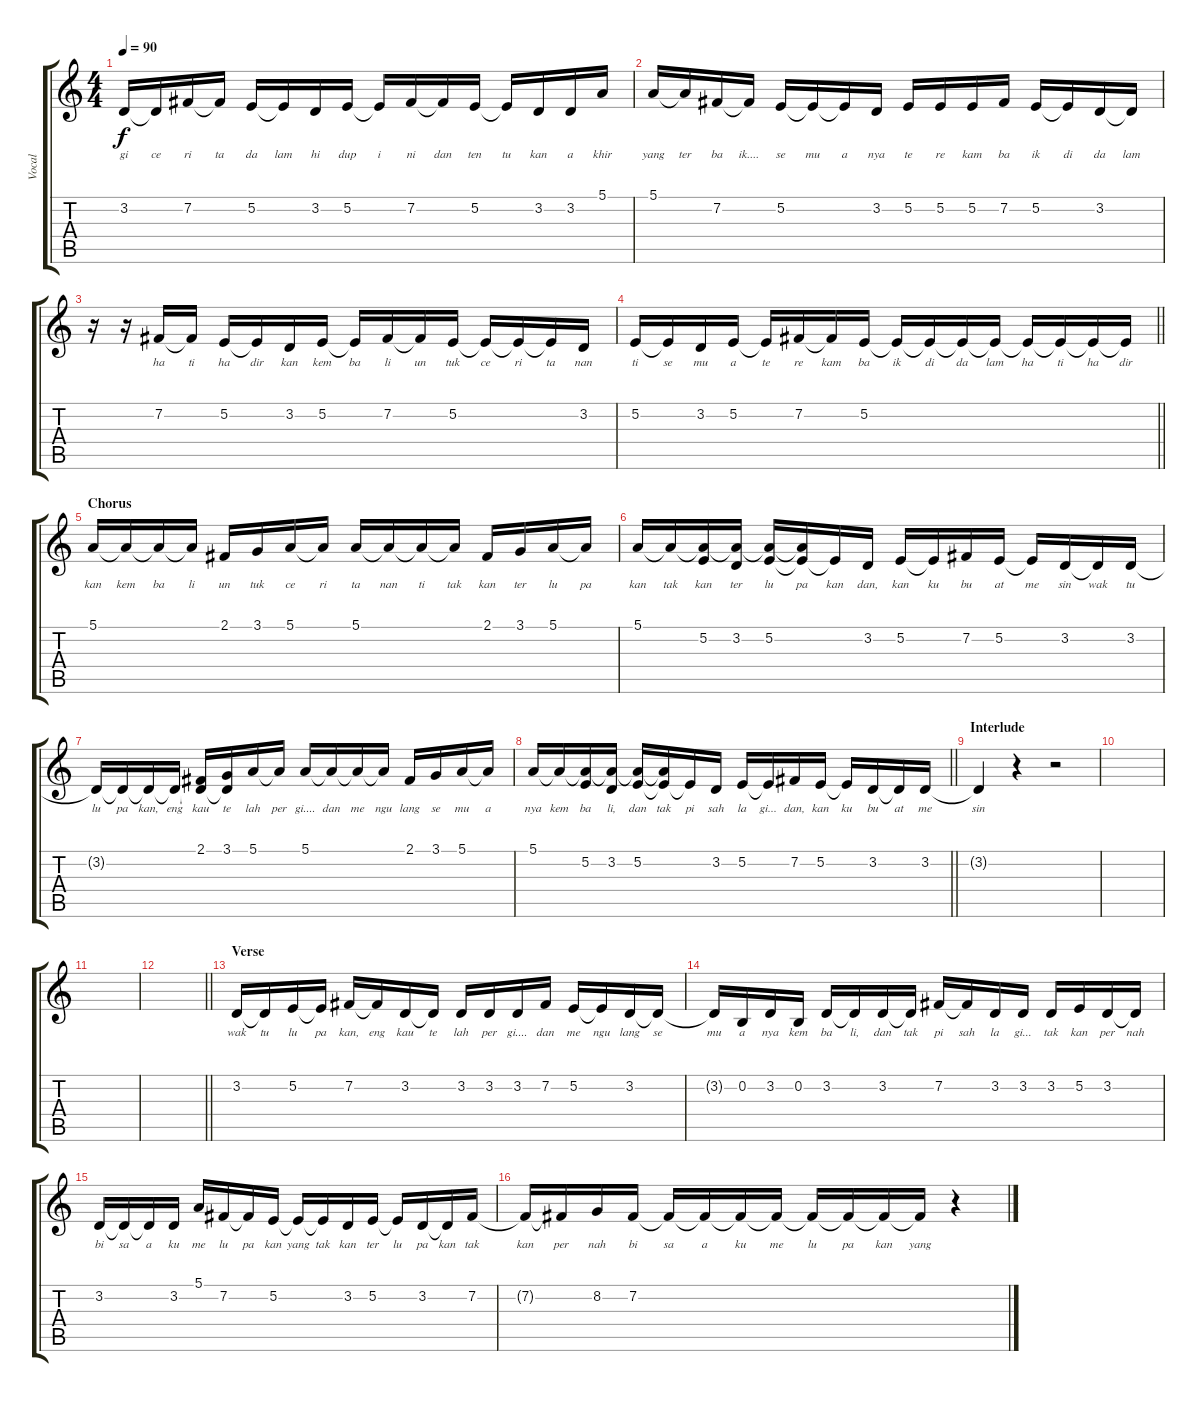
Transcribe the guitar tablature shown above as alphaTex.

\track ("Vocal" "Vocal") {instrument sopranosax}
\staff {score tabs}
\tuning (E4 B3 G3 D3 A2 E2) {hide}
\ts (4 4)
\tempo 90
\clef g2
\ks c
3.2{t}.16{lyrics (0 "gi") lyrics (1 "") lyrics (2 "") lyrics (3 "") lyrics (4 "") dy f} 3.2{t}.16{lyrics (0 "ce") lyrics (1 "") lyrics (2 "") lyrics (3 "") lyrics (4 "")} 7.2.16{lyrics (0 "ri") lyrics (1 "") lyrics (2 "") lyrics (3 "") lyrics (4 "")} 7.2{t}.16{lyrics (0 "ta") lyrics (1 "") lyrics (2 "") lyrics (3 "") lyrics (4 "")} 5.2.16{lyrics (0 "da") lyrics (1 "") lyrics (2 "") lyrics (3 "") lyrics (4 "")} 5.2{t}.16{lyrics (0 "lam") lyrics (1 "") lyrics (2 "") lyrics (3 "") lyrics (4 "")} 3.2.16{lyrics (0 "hi") lyrics (1 "") lyrics (2 "") lyrics (3 "") lyrics (4 "")} 5.2.16{lyrics (0 "dup") lyrics (1 "") lyrics (2 "") lyrics (3 "") lyrics (4 "")} 5.2{t}.16{lyrics (0 "i") lyrics (1 "") lyrics (2 "") lyrics (3 "") lyrics (4 "")} 7.2.16{lyrics (0 "ni") lyrics (1 "") lyrics (2 "") lyrics (3 "") lyrics (4 "")} 7.2{t}.16{lyrics (0 "dan") lyrics (1 "") lyrics (2 "") lyrics (3 "") lyrics (4 "")} 5.2.16{lyrics (0 "ten") lyrics (1 "") lyrics (2 "") lyrics (3 "") lyrics (4 "")} 5.2{t}.16{lyrics (0 "tu") lyrics (1 "") lyrics (2 "") lyrics (3 "") lyrics (4 "")} 3.2.16{lyrics (0 "kan") lyrics (1 "") lyrics (2 "") lyrics (3 "") lyrics (4 "")} 3.2.16{lyrics (0 "a") lyrics (1 "") lyrics (2 "") lyrics (3 "") lyrics (4 "")} 5.1.16{lyrics (0 "khir") lyrics (1 "") lyrics (2 "") lyrics (3 "") lyrics (4 "")} |
5.1.16{lyrics (0 "yang") lyrics (1 "") lyrics (2 "") lyrics (3 "") lyrics (4 "")} 5.1{t}.16{lyrics (0 "ter") lyrics (1 "") lyrics (2 "") lyrics (3 "") lyrics (4 "")} 7.2.16{lyrics (0 "ba") lyrics (1 "") lyrics (2 "") lyrics (3 "") lyrics (4 "")} 7.2{t}.16{lyrics (0 "ik....") lyrics (1 "") lyrics (2 "") lyrics (3 "") lyrics (4 "")} 5.2.16{lyrics (0 "se") lyrics (1 "") lyrics (2 "") lyrics (3 "") lyrics (4 "")} 5.2{t}.16{lyrics (0 "mu") lyrics (1 "") lyrics (2 "") lyrics (3 "") lyrics (4 "")} 5.2{t}.16{lyrics (0 "a") lyrics (1 "") lyrics (2 "") lyrics (3 "") lyrics (4 "")} 3.2.16{lyrics (0 "nya") lyrics (1 "") lyrics (2 "") lyrics (3 "") lyrics (4 "")} 5.2.16{lyrics (0 "te") lyrics (1 "") lyrics (2 "") lyrics (3 "") lyrics (4 "")} 5.2.16{lyrics (0 "re") lyrics (1 "") lyrics (2 "") lyrics (3 "") lyrics (4 "")} 5.2.16{lyrics (0 "kam") lyrics (1 "") lyrics (2 "") lyrics (3 "") lyrics (4 "")} 7.2.16{lyrics (0 "ba") lyrics (1 "") lyrics (2 "") lyrics (3 "") lyrics (4 "")} 5.2.16{lyrics (0 "ik") lyrics (1 "") lyrics (2 "") lyrics (3 "") lyrics (4 "")} 5.2{t}.16{lyrics (0 "di") lyrics (1 "") lyrics (2 "") lyrics (3 "") lyrics (4 "")} 3.2.16{lyrics (0 "da") lyrics (1 "") lyrics (2 "") lyrics (3 "") lyrics (4 "")} 3.2{t}.16{lyrics (0 "lam") lyrics (1 "") lyrics (2 "") lyrics (3 "") lyrics (4 "")} |
r.16 r.16 7.2.16{lyrics (0 "ha") lyrics (1 "") lyrics (2 "") lyrics (3 "") lyrics (4 "")} 7.2{t}.16{lyrics (0 "ti") lyrics (1 "") lyrics (2 "") lyrics (3 "") lyrics (4 "")} 5.2.16{lyrics (0 "ha") lyrics (1 "") lyrics (2 "") lyrics (3 "") lyrics (4 "")} 5.2{t}.16{lyrics (0 "dir") lyrics (1 "") lyrics (2 "") lyrics (3 "") lyrics (4 "")} 3.2.16{lyrics (0 "kan") lyrics (1 "") lyrics (2 "") lyrics (3 "") lyrics (4 "")} 5.2.16{lyrics (0 "kem") lyrics (1 "") lyrics (2 "") lyrics (3 "") lyrics (4 "")} 5.2{t}.16{lyrics (0 "ba") lyrics (1 "") lyrics (2 "") lyrics (3 "") lyrics (4 "")} 7.2.16{lyrics (0 "li") lyrics (1 "") lyrics (2 "") lyrics (3 "") lyrics (4 "")} 7.2{t}.16{lyrics (0 "un") lyrics (1 "") lyrics (2 "") lyrics (3 "") lyrics (4 "")} 5.2.16{lyrics (0 "tuk") lyrics (1 "") lyrics (2 "") lyrics (3 "") lyrics (4 "")} 5.2{t}.16{lyrics (0 "ce") lyrics (1 "") lyrics (2 "") lyrics (3 "") lyrics (4 "")} 5.2{t}.16{lyrics (0 "ri") lyrics (1 "") lyrics (2 "") lyrics (3 "") lyrics (4 "")} 5.2{t}.16{lyrics (0 "ta") lyrics (1 "") lyrics (2 "") lyrics (3 "") lyrics (4 "")} 3.2.16{lyrics (0 "nan") lyrics (1 "") lyrics (2 "") lyrics (3 "") lyrics (4 "")} |
\barLineRight lightlight
5.2.16{lyrics (0 "ti") lyrics (1 "") lyrics (2 "") lyrics (3 "") lyrics (4 "")} 5.2{t}.16{lyrics (0 "se") lyrics (1 "") lyrics (2 "") lyrics (3 "") lyrics (4 "")} 3.2.16{lyrics (0 "mu") lyrics (1 "") lyrics (2 "") lyrics (3 "") lyrics (4 "")} 5.2.16{lyrics (0 "a") lyrics (1 "") lyrics (2 "") lyrics (3 "") lyrics (4 "")} 5.2{t}.16{lyrics (0 "te") lyrics (1 "") lyrics (2 "") lyrics (3 "") lyrics (4 "")} 7.2.16{lyrics (0 "re") lyrics (1 "") lyrics (2 "") lyrics (3 "") lyrics (4 "")} 7.2{t}.16{lyrics (0 "kam") lyrics (1 "") lyrics (2 "") lyrics (3 "") lyrics (4 "")} 5.2.16{lyrics (0 "ba") lyrics (1 "") lyrics (2 "") lyrics (3 "") lyrics (4 "")} 5.2{t}.16{lyrics (0 "ik") lyrics (1 "") lyrics (2 "") lyrics (3 "") lyrics (4 "")} 5.2{t}.16{lyrics (0 "di") lyrics (1 "") lyrics (2 "") lyrics (3 "") lyrics (4 "")} 5.2{t}.16{lyrics (0 "da") lyrics (1 "") lyrics (2 "") lyrics (3 "") lyrics (4 "")} 5.2{t}.16{lyrics (0 "lam") lyrics (1 "") lyrics (2 "") lyrics (3 "") lyrics (4 "")} 5.2{t}.16{lyrics (0 "ha") lyrics (1 "") lyrics (2 "") lyrics (3 "") lyrics (4 "")} 5.2{t}.16{lyrics (0 "ti") lyrics (1 "") lyrics (2 "") lyrics (3 "") lyrics (4 "")} 5.2{t}.16{lyrics (0 "ha") lyrics (1 "") lyrics (2 "") lyrics (3 "") lyrics (4 "")} 5.2{t}.16{lyrics (0 "dir") lyrics (1 "") lyrics (2 "") lyrics (3 "") lyrics (4 "")} |
\section ("" "Chorus")
5.1.16{lyrics (0 "kan") lyrics (1 "") lyrics (2 "") lyrics (3 "") lyrics (4 "")} 5.1{t}.16{lyrics (0 "kem") lyrics (1 "") lyrics (2 "") lyrics (3 "") lyrics (4 "")} 5.1{t}.16{lyrics (0 "ba") lyrics (1 "") lyrics (2 "") lyrics (3 "") lyrics (4 "")} 5.1{t}.16{lyrics (0 "li") lyrics (1 "") lyrics (2 "") lyrics (3 "") lyrics (4 "")} 2.1.16{lyrics (0 "un") lyrics (1 "") lyrics (2 "") lyrics (3 "") lyrics (4 "")} 3.1.16{lyrics (0 "tuk") lyrics (1 "") lyrics (2 "") lyrics (3 "") lyrics (4 "")} 5.1.16{lyrics (0 "ce") lyrics (1 "") lyrics (2 "") lyrics (3 "") lyrics (4 "")} 5.1{t}.16{lyrics (0 "ri") lyrics (1 "") lyrics (2 "") lyrics (3 "") lyrics (4 "")} 5.1.16{lyrics (0 "ta") lyrics (1 "") lyrics (2 "") lyrics (3 "") lyrics (4 "")} 5.1{t}.16{lyrics (0 "nan") lyrics (1 "") lyrics (2 "") lyrics (3 "") lyrics (4 "")} 5.1{t}.16{lyrics (0 "ti") lyrics (1 "") lyrics (2 "") lyrics (3 "") lyrics (4 "")} 5.1{t}.16{lyrics (0 "tak") lyrics (1 "") lyrics (2 "") lyrics (3 "") lyrics (4 "")} 2.1.16{lyrics (0 "kan") lyrics (1 "") lyrics (2 "") lyrics (3 "") lyrics (4 "")} 3.1.16{lyrics (0 "ter") lyrics (1 "") lyrics (2 "") lyrics (3 "") lyrics (4 "")} 5.1.16{lyrics (0 "lu") lyrics (1 "") lyrics (2 "") lyrics (3 "") lyrics (4 "")} 5.1{t}.16{lyrics (0 "pa") lyrics (1 "") lyrics (2 "") lyrics (3 "") lyrics (4 "")} |
5.1.16{lyrics (0 "kan") lyrics (1 "") lyrics (2 "") lyrics (3 "") lyrics (4 "")} 5.1{t}.16{lyrics (0 "tak") lyrics (1 "") lyrics (2 "") lyrics (3 "") lyrics (4 "")} (5.1{t} 5.2).16{lyrics (0 "kan") lyrics (1 "") lyrics (2 "") lyrics (3 "") lyrics (4 "")} (5.1{t} 3.2).16{lyrics (0 "ter") lyrics (1 "") lyrics (2 "") lyrics (3 "") lyrics (4 "")} (5.1{t} 5.2).16{lyrics (0 "lu") lyrics (1 "") lyrics (2 "") lyrics (3 "") lyrics (4 "")} (5.1{t} 5.2{t}).16{lyrics (0 "pa") lyrics (1 "") lyrics (2 "") lyrics (3 "") lyrics (4 "")} 5.2{t}.16{lyrics (0 "kan") lyrics (1 "") lyrics (2 "") lyrics (3 "") lyrics (4 "")} 3.2.16{lyrics (0 "dan,") lyrics (1 "") lyrics (2 "") lyrics (3 "") lyrics (4 "")} 5.2.16{lyrics (0 "kan") lyrics (1 "") lyrics (2 "") lyrics (3 "") lyrics (4 "")} 5.2{t}.16{lyrics (0 "ku") lyrics (1 "") lyrics (2 "") lyrics (3 "") lyrics (4 "")} 7.2.16{lyrics (0 "bu") lyrics (1 "") lyrics (2 "") lyrics (3 "") lyrics (4 "")} 5.2.16{lyrics (0 "at") lyrics (1 "") lyrics (2 "") lyrics (3 "") lyrics (4 "")} 5.2{t}.16{lyrics (0 "me") lyrics (1 "") lyrics (2 "") lyrics (3 "") lyrics (4 "")} 3.2.16{lyrics (0 "sin") lyrics (1 "") lyrics (2 "") lyrics (3 "") lyrics (4 "")} 3.2{t}.16{lyrics (0 "wak") lyrics (1 "") lyrics (2 "") lyrics (3 "") lyrics (4 "")} 3.2.16{lyrics (0 "tu") lyrics (1 "") lyrics (2 "") lyrics (3 "") lyrics (4 "")} |
3.2{t}.16{lyrics (0 "lu") lyrics (1 "") lyrics (2 "") lyrics (3 "") lyrics (4 "")} 3.2{t}.16{lyrics (0 "pa") lyrics (1 "") lyrics (2 "") lyrics (3 "") lyrics (4 "")} 3.2{t}.16{lyrics (0 "kan,") lyrics (1 "") lyrics (2 "") lyrics (3 "") lyrics (4 "")} 3.2{t}.16{lyrics (0 "eng") lyrics (1 "") lyrics (2 "") lyrics (3 "") lyrics (4 "")} (2.1 3.2{t}).16{lyrics (0 "kau") lyrics (1 "") lyrics (2 "") lyrics (3 "") lyrics (4 "")} (3.1 3.2{t}).16{lyrics (0 "te") lyrics (1 "") lyrics (2 "") lyrics (3 "") lyrics (4 "")} 5.1.16{lyrics (0 "lah") lyrics (1 "") lyrics (2 "") lyrics (3 "") lyrics (4 "")} 5.1{t}.16{lyrics (0 "per") lyrics (1 "") lyrics (2 "") lyrics (3 "") lyrics (4 "")} 5.1.16{lyrics (0 "gi....") lyrics (1 "") lyrics (2 "") lyrics (3 "") lyrics (4 "")} 5.1{t}.16{lyrics (0 "dan") lyrics (1 "") lyrics (2 "") lyrics (3 "") lyrics (4 "")} 5.1{t}.16{lyrics (0 "me") lyrics (1 "") lyrics (2 "") lyrics (3 "") lyrics (4 "")} 5.1{t}.16{lyrics (0 "ngu") lyrics (1 "") lyrics (2 "") lyrics (3 "") lyrics (4 "")} 2.1.16{lyrics (0 "lang") lyrics (1 "") lyrics (2 "") lyrics (3 "") lyrics (4 "")} 3.1.16{lyrics (0 "se") lyrics (1 "") lyrics (2 "") lyrics (3 "") lyrics (4 "")} 5.1.16{lyrics (0 "mu") lyrics (1 "") lyrics (2 "") lyrics (3 "") lyrics (4 "")} 5.1{t}.16{lyrics (0 "a") lyrics (1 "") lyrics (2 "") lyrics (3 "") lyrics (4 "")} |
\barLineRight lightlight
5.1.16{lyrics (0 "nya") lyrics (1 "") lyrics (2 "") lyrics (3 "") lyrics (4 "")} 5.1{t}.16{lyrics (0 "kem") lyrics (1 "") lyrics (2 "") lyrics (3 "") lyrics (4 "")} (5.1{t} 5.2).16{lyrics (0 "ba") lyrics (1 "") lyrics (2 "") lyrics (3 "") lyrics (4 "")} (5.1{t} 3.2).16{lyrics (0 "li,") lyrics (1 "") lyrics (2 "") lyrics (3 "") lyrics (4 "")} (5.1{t} 5.2).16{lyrics (0 "dan") lyrics (1 "") lyrics (2 "") lyrics (3 "") lyrics (4 "")} (5.1{t} 5.2{t}).16{lyrics (0 "tak") lyrics (1 "") lyrics (2 "") lyrics (3 "") lyrics (4 "")} 5.2{t}.16{lyrics (0 "pi") lyrics (1 "") lyrics (2 "") lyrics (3 "") lyrics (4 "")} 3.2.16{lyrics (0 "sah") lyrics (1 "") lyrics (2 "") lyrics (3 "") lyrics (4 "")} 5.2.16{lyrics (0 "la") lyrics (1 "") lyrics (2 "") lyrics (3 "") lyrics (4 "")} 5.2{t}.16{lyrics (0 "gi...") lyrics (1 "") lyrics (2 "") lyrics (3 "") lyrics (4 "")} 7.2.16{lyrics (0 "dan,") lyrics (1 "") lyrics (2 "") lyrics (3 "") lyrics (4 "")} 5.2.16{lyrics (0 "kan") lyrics (1 "") lyrics (2 "") lyrics (3 "") lyrics (4 "")} 5.2{t}.16{lyrics (0 "ku") lyrics (1 "") lyrics (2 "") lyrics (3 "") lyrics (4 "")} 3.2.16{lyrics (0 "bu") lyrics (1 "") lyrics (2 "") lyrics (3 "") lyrics (4 "")} 3.2{t}.16{lyrics (0 "at") lyrics (1 "") lyrics (2 "") lyrics (3 "") lyrics (4 "")} 3.2.16{lyrics (0 "me") lyrics (1 "") lyrics (2 "") lyrics (3 "") lyrics (4 "")} |
\section ("" "Interlude")
3.2{t}.4{lyrics (0 "sin") lyrics (1 "") lyrics (2 "") lyrics (3 "") lyrics (4 "")} r.4 r.2 |
|
|
\barLineRight lightlight
|
\section ("" "Verse")
3.2.16{lyrics (0 "wak") lyrics (1 "") lyrics (2 "") lyrics (3 "") lyrics (4 "")} 3.2{t}.16{lyrics (0 "tu") lyrics (1 "") lyrics (2 "") lyrics (3 "") lyrics (4 "")} 5.2.16{lyrics (0 "lu") lyrics (1 "") lyrics (2 "") lyrics (3 "") lyrics (4 "")} 5.2{t}.16{lyrics (0 "pa") lyrics (1 "") lyrics (2 "") lyrics (3 "") lyrics (4 "")} 7.2.16{lyrics (0 "kan,") lyrics (1 "") lyrics (2 "") lyrics (3 "") lyrics (4 "")} 7.2{t}.16{lyrics (0 "eng") lyrics (1 "") lyrics (2 "") lyrics (3 "") lyrics (4 "")} 3.2.16{lyrics (0 "kau") lyrics (1 "") lyrics (2 "") lyrics (3 "") lyrics (4 "")} 3.2{t}.16{lyrics (0 "te") lyrics (1 "") lyrics (2 "") lyrics (3 "") lyrics (4 "")} 3.2.16{lyrics (0 "lah") lyrics (1 "") lyrics (2 "") lyrics (3 "") lyrics (4 "")} 3.2.16{lyrics (0 "per") lyrics (1 "") lyrics (2 "") lyrics (3 "") lyrics (4 "")} 3.2.16{lyrics (0 "gi....") lyrics (1 "") lyrics (2 "") lyrics (3 "") lyrics (4 "")} 7.2.16{lyrics (0 "dan") lyrics (1 "") lyrics (2 "") lyrics (3 "") lyrics (4 "")} 5.2.16{lyrics (0 "me") lyrics (1 "") lyrics (2 "") lyrics (3 "") lyrics (4 "")} 5.2{t}.16{lyrics (0 "ngu") lyrics (1 "") lyrics (2 "") lyrics (3 "") lyrics (4 "")} 3.2.16{lyrics (0 "lang") lyrics (1 "") lyrics (2 "") lyrics (3 "") lyrics (4 "")} 3.2{t}.16{lyrics (0 "se") lyrics (1 "") lyrics (2 "") lyrics (3 "") lyrics (4 "")} |
3.2{t}.16{lyrics (0 "mu") lyrics (1 "") lyrics (2 "") lyrics (3 "") lyrics (4 "")} 0.2.16{lyrics (0 "a") lyrics (1 "") lyrics (2 "") lyrics (3 "") lyrics (4 "")} 3.2.16{lyrics (0 "nya") lyrics (1 "") lyrics (2 "") lyrics (3 "") lyrics (4 "")} 0.2.16{lyrics (0 "kem") lyrics (1 "") lyrics (2 "") lyrics (3 "") lyrics (4 "")} 3.2.16{lyrics (0 "ba") lyrics (1 "") lyrics (2 "") lyrics (3 "") lyrics (4 "")} 3.2{t}.16{lyrics (0 "li,") lyrics (1 "") lyrics (2 "") lyrics (3 "") lyrics (4 "")} 3.2.16{lyrics (0 "dan") lyrics (1 "") lyrics (2 "") lyrics (3 "") lyrics (4 "")} 3.2{t}.16{lyrics (0 "tak") lyrics (1 "") lyrics (2 "") lyrics (3 "") lyrics (4 "")} 7.2.16{lyrics (0 "pi") lyrics (1 "") lyrics (2 "") lyrics (3 "") lyrics (4 "")} 7.2{t}.16{lyrics (0 "sah") lyrics (1 "") lyrics (2 "") lyrics (3 "") lyrics (4 "")} 3.2.16{lyrics (0 "la") lyrics (1 "") lyrics (2 "") lyrics (3 "") lyrics (4 "")} 3.2.16{lyrics (0 "gi...") lyrics (1 "") lyrics (2 "") lyrics (3 "") lyrics (4 "")} 3.2.16{lyrics (0 "tak") lyrics (1 "") lyrics (2 "") lyrics (3 "") lyrics (4 "")} 5.2.16{lyrics (0 "kan") lyrics (1 "") lyrics (2 "") lyrics (3 "") lyrics (4 "")} 3.2.16{lyrics (0 "per") lyrics (1 "") lyrics (2 "") lyrics (3 "") lyrics (4 "")} 3.2{t}.16{lyrics (0 "nah") lyrics (1 "") lyrics (2 "") lyrics (3 "") lyrics (4 "")} |
3.2.16{lyrics (0 "bi") lyrics (1 "") lyrics (2 "") lyrics (3 "") lyrics (4 "")} 3.2{t}.16{lyrics (0 "sa") lyrics (1 "") lyrics (2 "") lyrics (3 "") lyrics (4 "")} 3.2{t}.16{lyrics (0 "a") lyrics (1 "") lyrics (2 "") lyrics (3 "") lyrics (4 "")} 3.2.16{lyrics (0 "ku") lyrics (1 "") lyrics (2 "") lyrics (3 "") lyrics (4 "")} 5.1.16{lyrics (0 "me") lyrics (1 "") lyrics (2 "") lyrics (3 "") lyrics (4 "")} 7.2.16{lyrics (0 "lu") lyrics (1 "") lyrics (2 "") lyrics (3 "") lyrics (4 "")} 7.2{t}.16{lyrics (0 "pa") lyrics (1 "") lyrics (2 "") lyrics (3 "") lyrics (4 "")} 5.2.16{lyrics (0 "kan") lyrics (1 "") lyrics (2 "") lyrics (3 "") lyrics (4 "")} 5.2{t}.16{lyrics (0 "yang") lyrics (1 "") lyrics (2 "") lyrics (3 "") lyrics (4 "")} 5.2{t}.16{lyrics (0 "tak") lyrics (1 "") lyrics (2 "") lyrics (3 "") lyrics (4 "")} 3.2.16{lyrics (0 "kan") lyrics (1 "") lyrics (2 "") lyrics (3 "") lyrics (4 "")} 5.2.16{lyrics (0 "ter") lyrics (1 "") lyrics (2 "") lyrics (3 "") lyrics (4 "")} 5.2{t}.16{lyrics (0 "lu") lyrics (1 "") lyrics (2 "") lyrics (3 "") lyrics (4 "")} 3.2.16{lyrics (0 "pa") lyrics (1 "") lyrics (2 "") lyrics (3 "") lyrics (4 "")} 3.2{t}.16{lyrics (0 "kan") lyrics (1 "") lyrics (2 "") lyrics (3 "") lyrics (4 "")} 7.2.16{lyrics (0 "tak") lyrics (1 "") lyrics (2 "") lyrics (3 "") lyrics (4 "")} |
7.2{t}.16{lyrics (0 "kan") lyrics (1 "") lyrics (2 "") lyrics (3 "") lyrics (4 "")} 7.2{t}.16{lyrics (0 "per") lyrics (1 "") lyrics (2 "") lyrics (3 "") lyrics (4 "")} 8.2.16{lyrics (0 "nah") lyrics (1 "") lyrics (2 "") lyrics (3 "") lyrics (4 "")} 7.2.16{lyrics (0 "bi") lyrics (1 "") lyrics (2 "") lyrics (3 "") lyrics (4 "")} 7.2{t}.16{lyrics (0 "sa") lyrics (1 "") lyrics (2 "") lyrics (3 "") lyrics (4 "")} 7.2{t}.16{lyrics (0 "a") lyrics (1 "") lyrics (2 "") lyrics (3 "") lyrics (4 "")} 7.2{t}.16{lyrics (0 "ku") lyrics (1 "") lyrics (2 "") lyrics (3 "") lyrics (4 "")} 7.2{t}.16{lyrics (0 "me") lyrics (1 "") lyrics (2 "") lyrics (3 "") lyrics (4 "")} 7.2{t}.16{lyrics (0 "lu") lyrics (1 "") lyrics (2 "") lyrics (3 "") lyrics (4 "")} 7.2{t}.16{lyrics (0 "pa") lyrics (1 "") lyrics (2 "") lyrics (3 "") lyrics (4 "")} 7.2{t}.16{lyrics (0 "kan") lyrics (1 "") lyrics (2 "") lyrics (3 "") lyrics (4 "")} 7.2{t}.16{lyrics (0 "yang") lyrics (1 "") lyrics (2 "") lyrics (3 "") lyrics (4 "")} r.4
